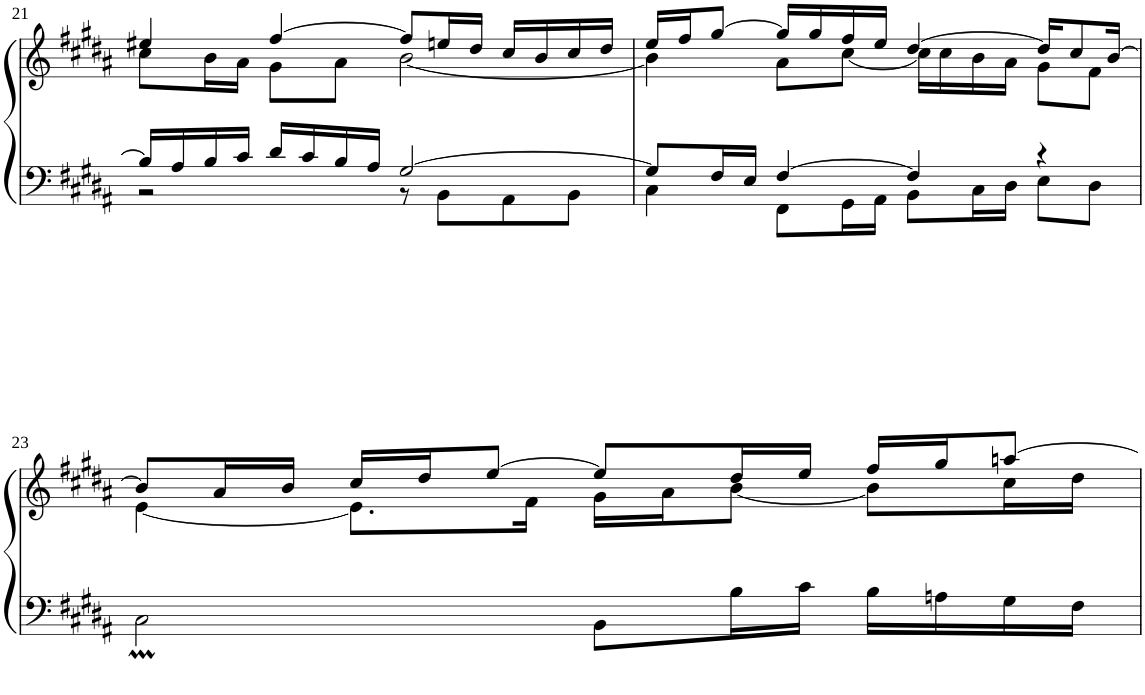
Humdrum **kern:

**kern	**kern
*part1	*part1
*staff2	*staff1
*I"Piano	*
*I'Pno	*
!!LO:PB:g=z
*clefF4	*clefG2
*k[f#c#g#d#a#]	*k[f#c#g#d#a#]
*M4/4	*M4/4
*met(c)	*met(c)
=21	=21
*^	*^
16B/LL]	2r	4ee#X/	8cc#\L
16A#/	.	.	.
16B/	.	.	16b\L
16c#/JJ	.	.	16a#\JJ
16d#/LL	.	[4ff#/	8g#\L
16c#/	.	.	.
16B/	.	.	8a#\J
16A#/JJ	.	.	.
[2G#/	8r	8ff#/L]	[2b\
.	8BB\L	16een/L	.
.	.	16dd#/JJ	.
.	8AA#\	16cc#/LL	.
.	.	16b/	.
.	8BB\J	16cc#/	.
.	.	16dd#/JJ	.
=22	=22	=22	=22
8G#/L]	4C#\	16ee/LL	4b\]
.	.	16ff#/J	.
16F#/L	.	[8gg#/J	.
16E/JJ	.	.	.
[4F#/	8FF#\L	16gg#/LL]	8a#\L
.	.	16gg#/	.
.	16GG#\L	16ff#/	[8cc#\J
.	16AA#\JJ	16ee/JJ	.
4F#/]	8BB\L	[4dd#/	16cc#\LL]
.	.	.	16cc#\
.	16C#\L	.	16b\
.	16D#\JJ	.	16a#\JJ
4r	8E\L	16dd#/KL]	8g#\L
.	.	8cc#/	.
.	8D#\J	.	8f#\J
.	.	[16b/Jk	.
!!LO:LB:g=z	!!
=23	=23	=23	=23
1ryy	2C#M\	8b/L]	[4e\
.	.	16a#/L	.
.	.	16b/JJ	.
.	.	16cc#/LL	8.e\L]
.	.	16dd#/J	.
.	.	[8ee/J	.
.	.	.	16f#\Jk
.	8BB\L	8ee/L]	16g#\LL
.	.	.	16a#\J
.	16B\L	16dd#/L	[8b\J
.	16c#\JJ	16ee/JJ	.
.	16B\LL	16ff#/LL	8b\L]
.	16An\	16gg#/J	.
.	16G#\	[8aan/J	16cc#\L
.	16F#\JJ	.	16dd#\JJ
*v	*v	*	*
*	*v	*v
=	=
*-	*-
